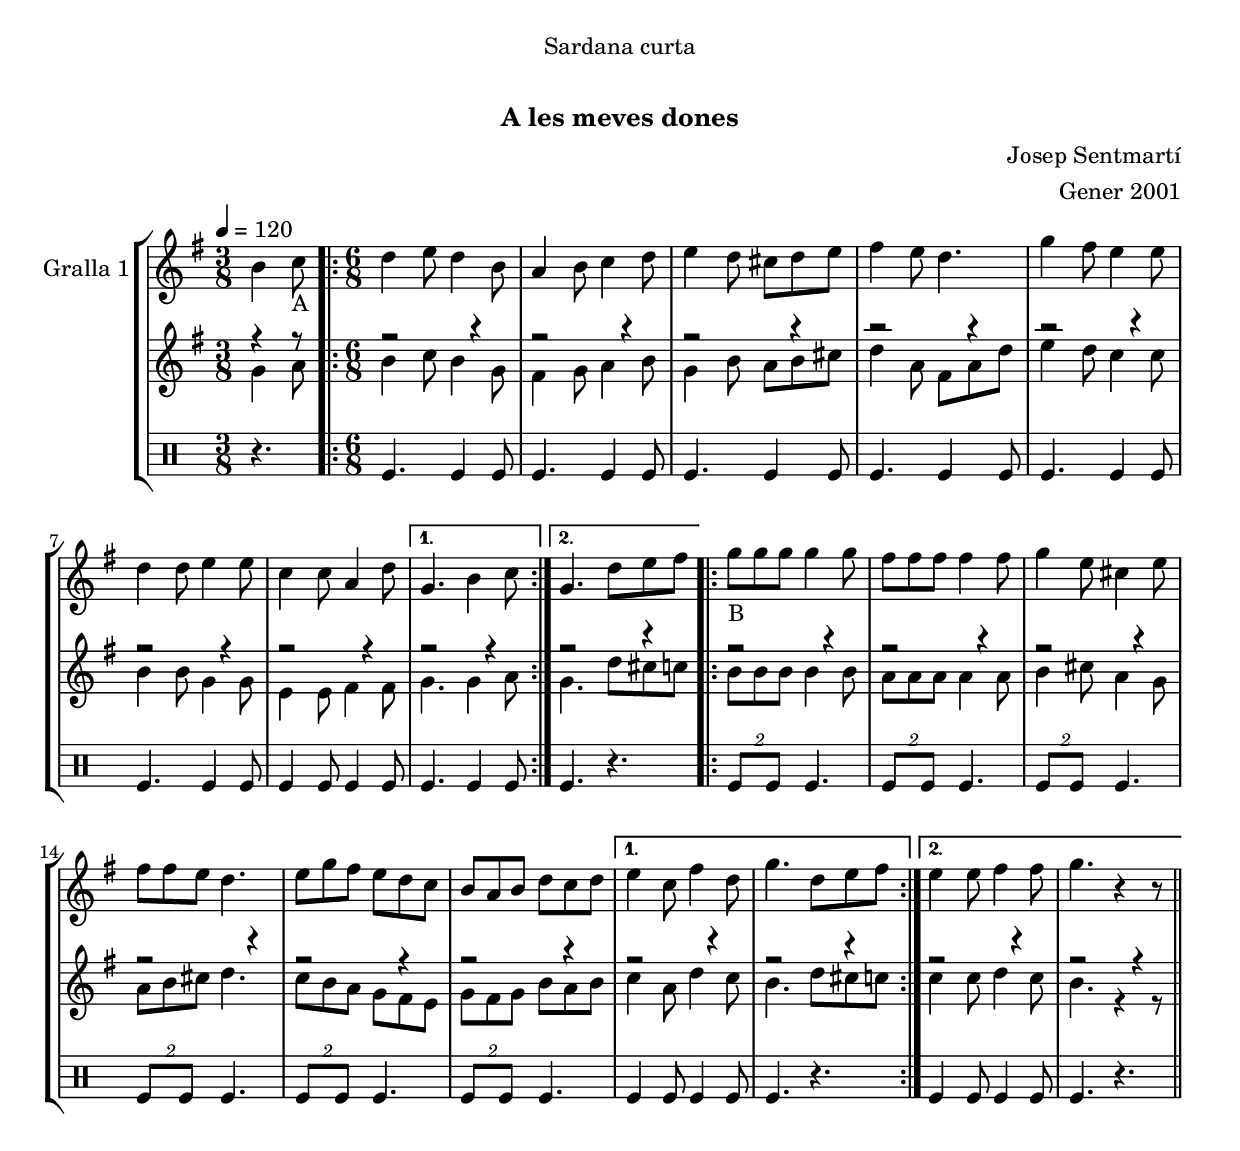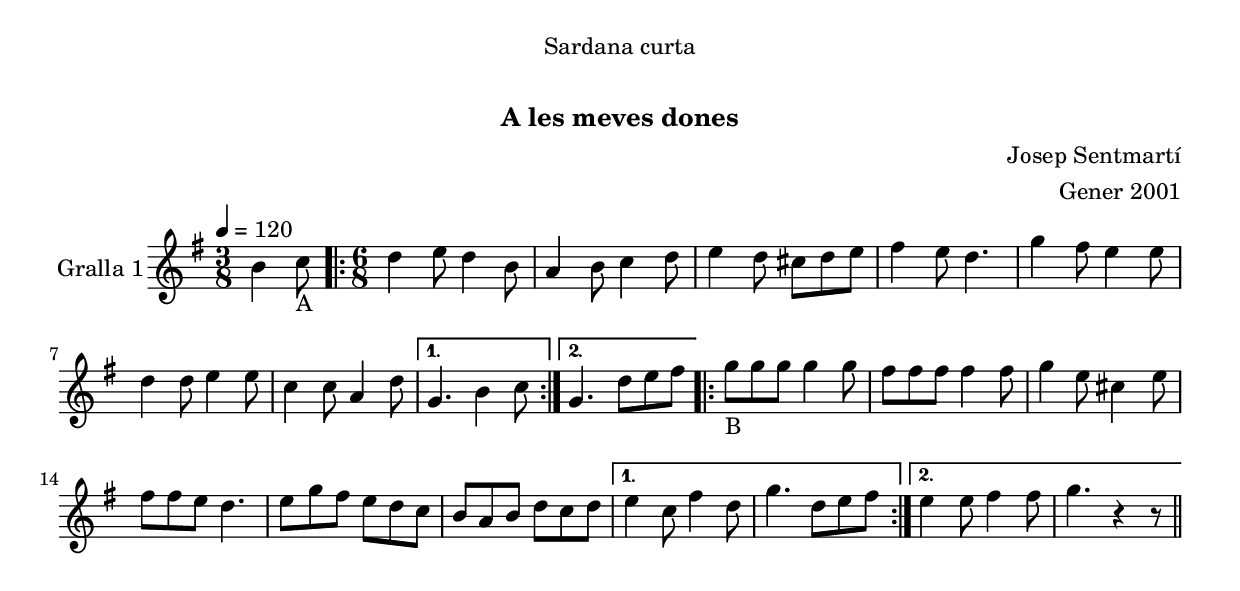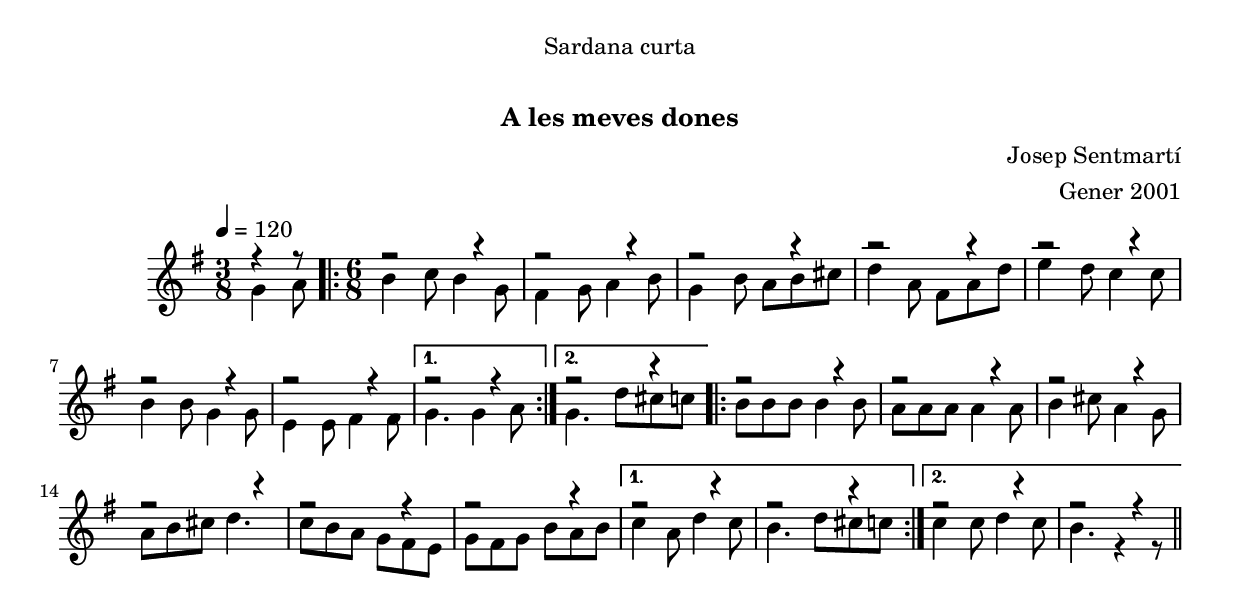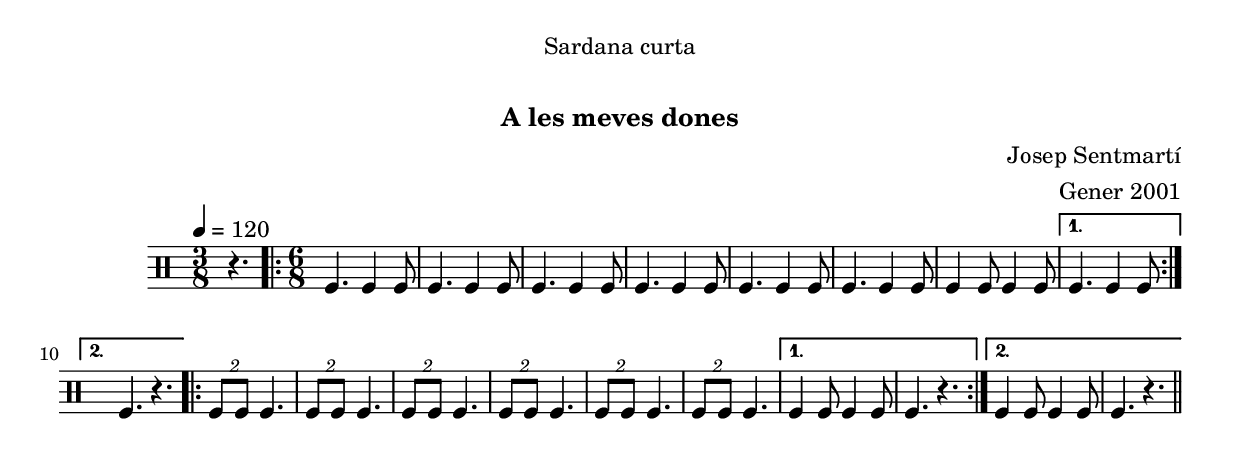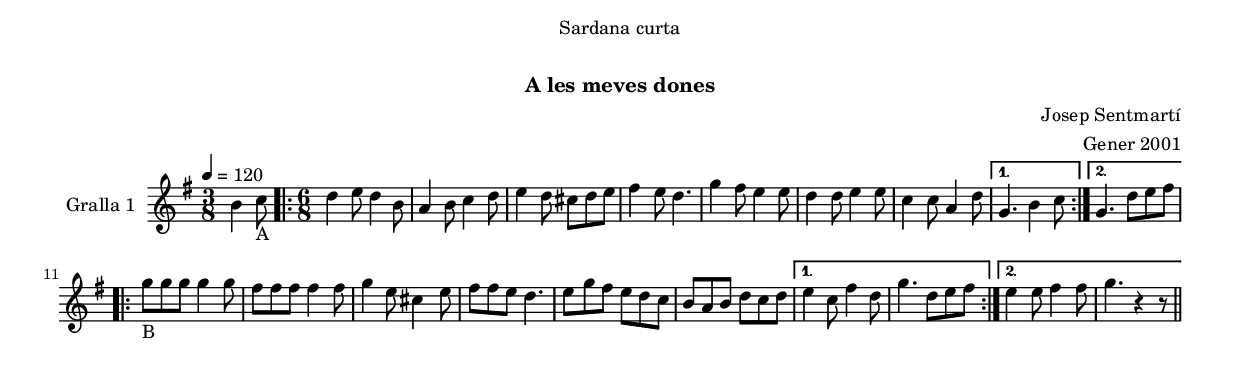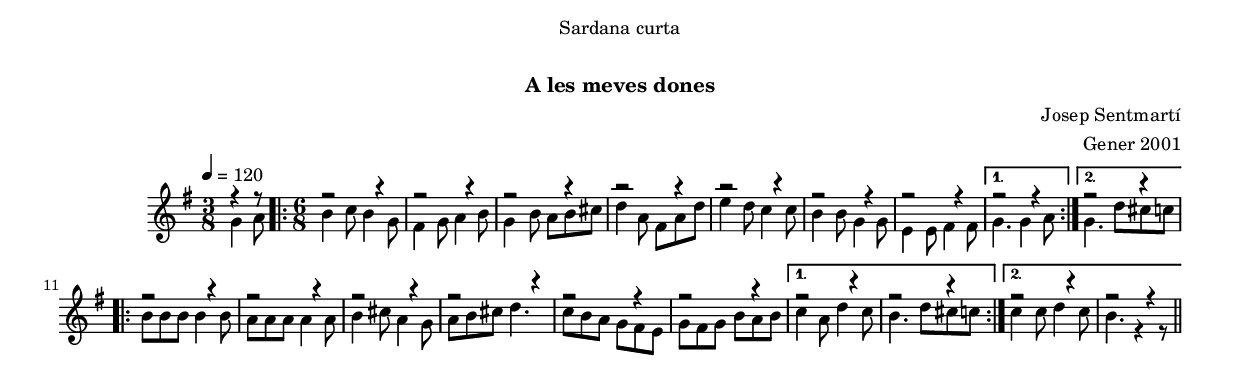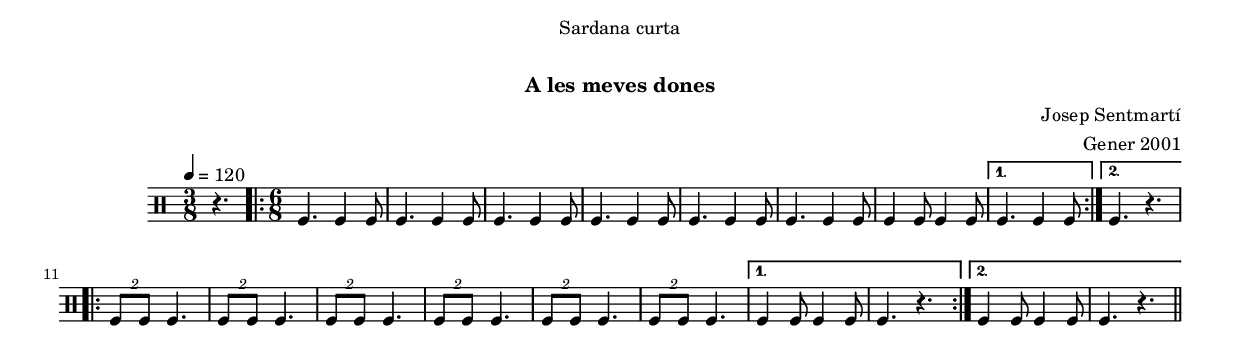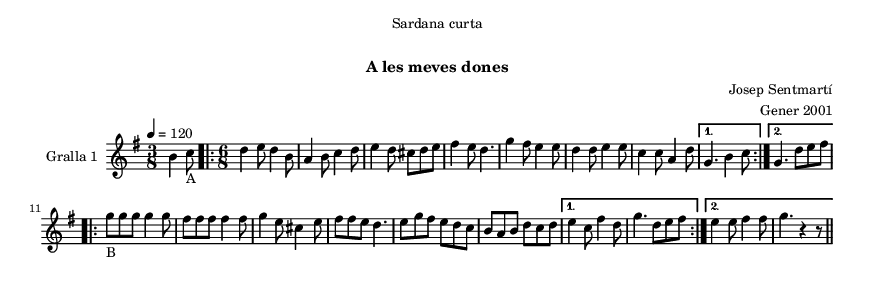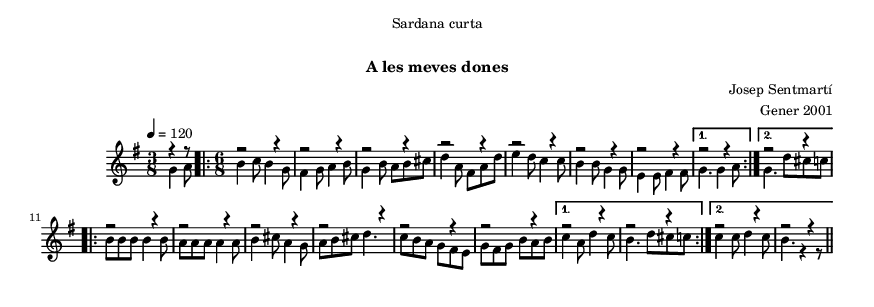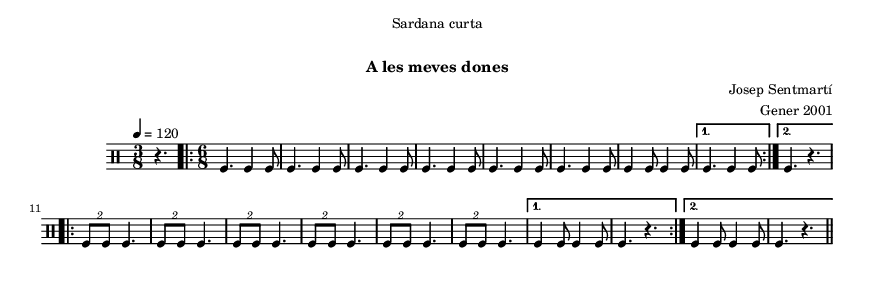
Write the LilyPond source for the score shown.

\version "2.16.0"

\header {
  dedication="Sardana curta"
  title="              "
  subtitle="A les meves dones"
  subsubtitle=""
  poet=""
  meter=""
  piece=""
  composer="Josep Sentmartí"
  arranger="Gener 2001"
  opus=""
  instrument=""
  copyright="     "
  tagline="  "
}

liniaroAa =
\relative b'
{
  \tempo 4=120
  \clef treble
  \key g \major
  \time 3/8
  b4 c8 _"A"  |
  \time 6/8   \repeat volta 2 { d4 e8 d4 b8  |
  a4 b8 c4 d8  |
  e4 d8 cis d e  |
  %05
  fis4 e8 d4.  |
  g4 fis8 e4 e8  |
  d4 d8 e4 e8  |
  c4 c8 a4 d8 }
  \alternative { { g,4. b4 c8 }
  %10
  { g4. d'8 e fis } }
  \repeat volta 2 { g8 _"B
" g g g4 g8  |
  fis8 fis fis fis4 fis8  |
  g4 e8 cis4 e8  |
  fis8 fis e d4.  |
  %15
  e8 g fis e d c  |
  b8 a b d c d }
  \alternative { { e4 c8 fis4 d8  |
  g4. d8 e fis }
  { e4 e8 fis4 fis8  |
  %20
  g4. r4 r8 } } \bar "||"
}

liniaroAb =
\relative g'
{
  \tempo 4=120
  \clef treble
  \key g \major
  \time 3/8
  << { r4 r8 } \\ { g4 a8 } >>  |
  \time 6/8   \repeat volta 2 { << { r2 r4 } \\ { b4 c8 b4 g8 } >>  |
  << { r2 r4 } \\ { fis4 g8 a4 b8 } >>  |
  << { r2 r4 } \\ { g4 b8 a b cis } >>  |
  %05
  << { r2 r4 } \\ { d4 a8 fis a d } >>  |
  << { r2 r4 } \\ { e4 d8 c4 c8 } >>  |
  << { r2 r4 } \\ { b4 b8 g4 g8 } >>  |
  << { r2 r4 } \\ { e4 e8 fis4 fis8 } >> }
  \alternative { { << { r2 r4 } \\ { g4. g4 a8 } >> }
  %10
  { << { r2 r4 } \\ { g4. d'8 cis c } >> } }
  \repeat volta 2 { << { r2 r4 } \\ { b8 b b b4 b8 } >>  |
  << { r2 r4 } \\ { a8 a a a4 a8 } >>  |
  << { r2 r4 } \\ { b4 cis8 a4 g8 } >>  |
  << { r2 r4 } \\ { a8 b cis d4. } >>  |
  %15
  << { r2 r4 } \\ { c8 b a g fis e } >>  |
  << { r2 r4 } \\ { g8 fis g b a b } >> }
  \alternative { { << { r2 r4 } \\ { c4 a8 d4 c8 } >>  |
  << { r2 r4 } \\ { b4. d8 cis c } >> }
  { << { r2 r4 } \\ { c4 c8 d4 c8 } >>  |
  %20
  << { r2 r4 } \\ { b4. r4 r8 } >> } } \bar "||"
}

liniaroAc =
\drummode
{
  \tempo 4=120
  \time 3/8
  r4.  |
  \time 6/8   \repeat volta 2 { tomfl4. tomfl4 tomfl8  |
  tomfl4. tomfl4 tomfl8  |
  tomfl4. tomfl4 tomfl8  |
  %05
  tomfl4. tomfl4 tomfl8  |
  tomfl4. tomfl4 tomfl8  |
  tomfl4. tomfl4 tomfl8  |
  tomfl4 tomfl8 tomfl4 tomfl8 }
  \alternative { { tomfl4. tomfl4 tomfl8 }
  %10
  { tomfl4. r } }
  \repeat volta 2 { \times 3/2 { tomfl8 tomfl } tomfl4.  |
  \times 3/2 { tomfl8 tomfl } tomfl4.  |
  \times 3/2 { tomfl8 tomfl } tomfl4.  |
  \times 3/2 { tomfl8 tomfl } tomfl4.  |
  %15
  \times 3/2 { tomfl8 tomfl } tomfl4.  |
  \times 3/2 { tomfl8 tomfl } tomfl4. }
  \alternative { { tomfl4 tomfl8 tomfl4 tomfl8  |
  tomfl4. r }
  { tomfl4 tomfl8 tomfl4 tomfl8  |
  %20
  tomfl4. r } } \bar "||"
}

\book {

\paper {
  print-page-number = false
  #(set-paper-size "a4")
  #(layout-set-staff-size 20)
}

\bookpart {
  \score {
    \new StaffGroup {
      \override Score.RehearsalMark #'self-alignment-X = #LEFT
      <<
        \new Staff \with {instrumentName = #"Gralla 1" } \liniaroAa
        \new Staff \with {instrumentName = #"" } \liniaroAb
        \new DrumStaff \with {instrumentName = #"" } \liniaroAc
      >>
    }
    \layout {}
  }\score { \unfoldRepeats
    \new StaffGroup {
      \override Score.RehearsalMark #'self-alignment-X = #LEFT
      <<
        \new Staff \with {instrumentName = #"Gralla 1" } \liniaroAa
        \new Staff \with {instrumentName = #"" } \liniaroAb
        \new DrumStaff \with {instrumentName = #"" } \liniaroAc
      >>
    }
    \midi {}
  }
}

\bookpart {
  \header {}
  \score {
    \new StaffGroup {
      \override Score.RehearsalMark #'self-alignment-X = #LEFT
      <<
        \new Staff \with {instrumentName = #"Gralla 1" } \liniaroAa
      >>
    }
    \layout {}
  }\score { \unfoldRepeats
    \new StaffGroup {
      \override Score.RehearsalMark #'self-alignment-X = #LEFT
      <<
        \new Staff \with {instrumentName = #"Gralla 1" } \liniaroAa
      >>
    }
    \midi {}
  }
}

\bookpart {
  \header {}
  \score {
    \new StaffGroup {
      \override Score.RehearsalMark #'self-alignment-X = #LEFT
      <<
        \new Staff \with {instrumentName = #"" } \liniaroAb
      >>
    }
    \layout {}
  }\score { \unfoldRepeats
    \new StaffGroup {
      \override Score.RehearsalMark #'self-alignment-X = #LEFT
      <<
        \new Staff \with {instrumentName = #"" } \liniaroAb
      >>
    }
    \midi {}
  }
}

\bookpart {
  \header {}
  \score {
    \new StaffGroup {
      \override Score.RehearsalMark #'self-alignment-X = #LEFT
      <<
        \new DrumStaff \with {instrumentName = #"" } \liniaroAc
      >>
    }
    \layout {}
  }\score { \unfoldRepeats
    \new StaffGroup {
      \override Score.RehearsalMark #'self-alignment-X = #LEFT
      <<
        \new DrumStaff \with {instrumentName = #"" } \liniaroAc
      >>
    }
    \midi {}
  }
}

}

\book {

\paper {
  print-page-number = false
  #(set-paper-size "a5landscape")
  #(layout-set-staff-size 16)
  #(define output-suffix "a5")
}

\bookpart {
  \header {}
  \score {
    \new StaffGroup {
      \override Score.RehearsalMark #'self-alignment-X = #LEFT
      <<
        \new Staff \with {instrumentName = #"Gralla 1" } \liniaroAa
      >>
    }
    \layout {}
  }
}

\bookpart {
  \header {}
  \score {
    \new StaffGroup {
      \override Score.RehearsalMark #'self-alignment-X = #LEFT
      <<
        \new Staff \with {instrumentName = #"" } \liniaroAb
      >>
    }
    \layout {}
  }
}

\bookpart {
  \header {}
  \score {
    \new StaffGroup {
      \override Score.RehearsalMark #'self-alignment-X = #LEFT
      <<
        \new DrumStaff \with {instrumentName = #"" } \liniaroAc
      >>
    }
    \layout {}
  }
}

}

\book {

\paper {
  print-page-number = false
  #(set-paper-size "a6landscape")
  #(layout-set-staff-size 12)
  #(define output-suffix "a6")
}

\bookpart {
  \header {}
  \score {
    \new StaffGroup {
      \override Score.RehearsalMark #'self-alignment-X = #LEFT
      <<
        \new Staff \with {instrumentName = #"Gralla 1" } \liniaroAa
      >>
    }
    \layout {}
  }
}

\bookpart {
  \header {}
  \score {
    \new StaffGroup {
      \override Score.RehearsalMark #'self-alignment-X = #LEFT
      <<
        \new Staff \with {instrumentName = #"" } \liniaroAb
      >>
    }
    \layout {}
  }
}

\bookpart {
  \header {}
  \score {
    \new StaffGroup {
      \override Score.RehearsalMark #'self-alignment-X = #LEFT
      <<
        \new DrumStaff \with {instrumentName = #"" } \liniaroAc
      >>
    }
    \layout {}
  }
}

}

